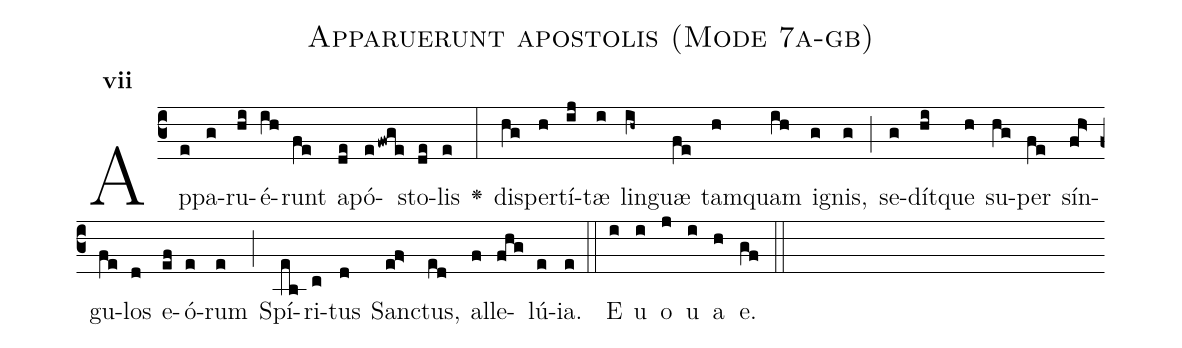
name:Apparuerunt apostolis (Mode 7a-gb);
office-part:Antiphona;
mode:7;
%%
initial-style: 1;
name: Apparuerunt apostolis
book: Antiphonae & Responsoria/Tomus II, p. 260;
occasion: Dominica Pentecostes;
office-part: Vesperae I Ant 2;
user-notes: ;
commentary: ;
annotation: 7a;
centering-scheme: english;
fontsize: 12;
font: OFLSortsMillGoudy;
height: 11;
width: 4.5;
%%
(c3)Ap(e)pa(g)ru(hi)é(ih)runt(fe) a(de)pó(efwge)sto(de)lis(e) <v>\greheightstar</v>(:) di(hg)sper(h)tí(ij)tæ(i) lin(ih~)guæ(fe) tam(h)quam(ih) i(g)gnis,(g) (;) se(g)dít(hi)que(h) su(hg)per(fe) sín(fh>)gu(fe)los(d) e(ef)ó(e)rum(e) (;) Spí(eb)ri(c)tus(d) San(ef>)ctus,(ed) al(f)le(fhg)lú(e)ia.(e) (::)
E(i) u(i) o(j) u(i) a(h) e.(gf) (::)
